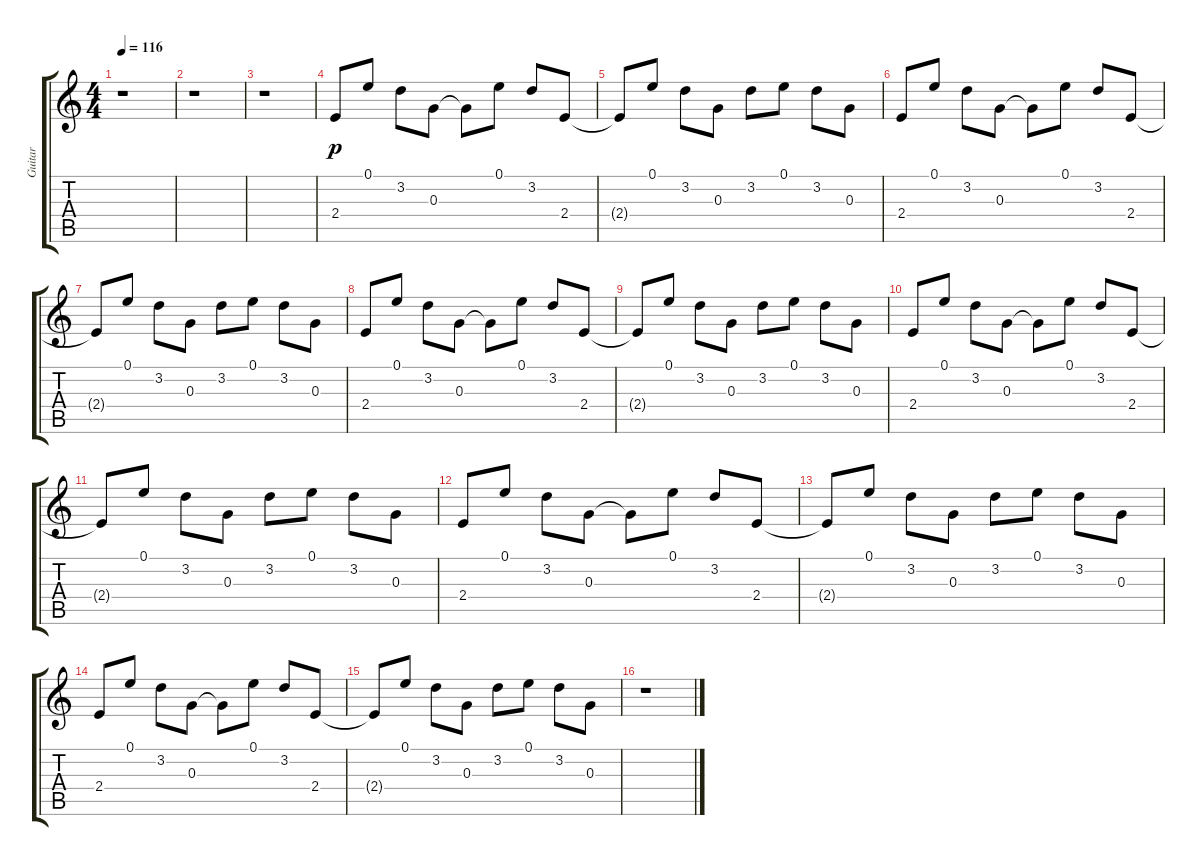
\track ("Guitar " "Guitar ") {instrument distortionguitar}
\staff {score tabs}
\tuning (E4 B3 G3 D3 A2 E2) {hide}
\ts (4 4)
\tempo 116
\clef g2
\ks c
r.1{dy f} |
r.1 |
r.1 |
2.4.8{dy p} 0.1.8 3.2.8 0.3.8 0.3{t}.8 0.1.8 3.2.8 2.4.8 |
2.4{t}.8 0.1.8 3.2.8 0.3.8 3.2.8 0.1.8 3.2.8 0.3.8 |
2.4.8 0.1.8 3.2.8 0.3.8 0.3{t}.8 0.1.8 3.2.8 2.4.8 |
2.4{t}.8 0.1.8 3.2.8 0.3.8 3.2.8 0.1.8 3.2.8 0.3.8 |
2.4.8 0.1.8 3.2.8 0.3.8 0.3{t}.8 0.1.8 3.2.8 2.4.8 |
2.4{t}.8 0.1.8 3.2.8 0.3.8 3.2.8 0.1.8 3.2.8 0.3.8 |
2.4.8 0.1.8 3.2.8 0.3.8 0.3{t}.8 0.1.8 3.2.8 2.4.8 |
2.4{t}.8 0.1.8 3.2.8 0.3.8 3.2.8 0.1.8 3.2.8 0.3.8 |
2.4.8 0.1.8 3.2.8 0.3.8 0.3{t}.8 0.1.8 3.2.8 2.4.8 |
2.4{t}.8 0.1.8 3.2.8 0.3.8 3.2.8 0.1.8 3.2.8 0.3.8 |
2.4.8 0.1.8 3.2.8 0.3.8 0.3{t}.8 0.1.8 3.2.8 2.4.8 |
2.4{t}.8 0.1.8 3.2.8 0.3.8 3.2.8 0.1.8 3.2.8 0.3.8 |
r.1
